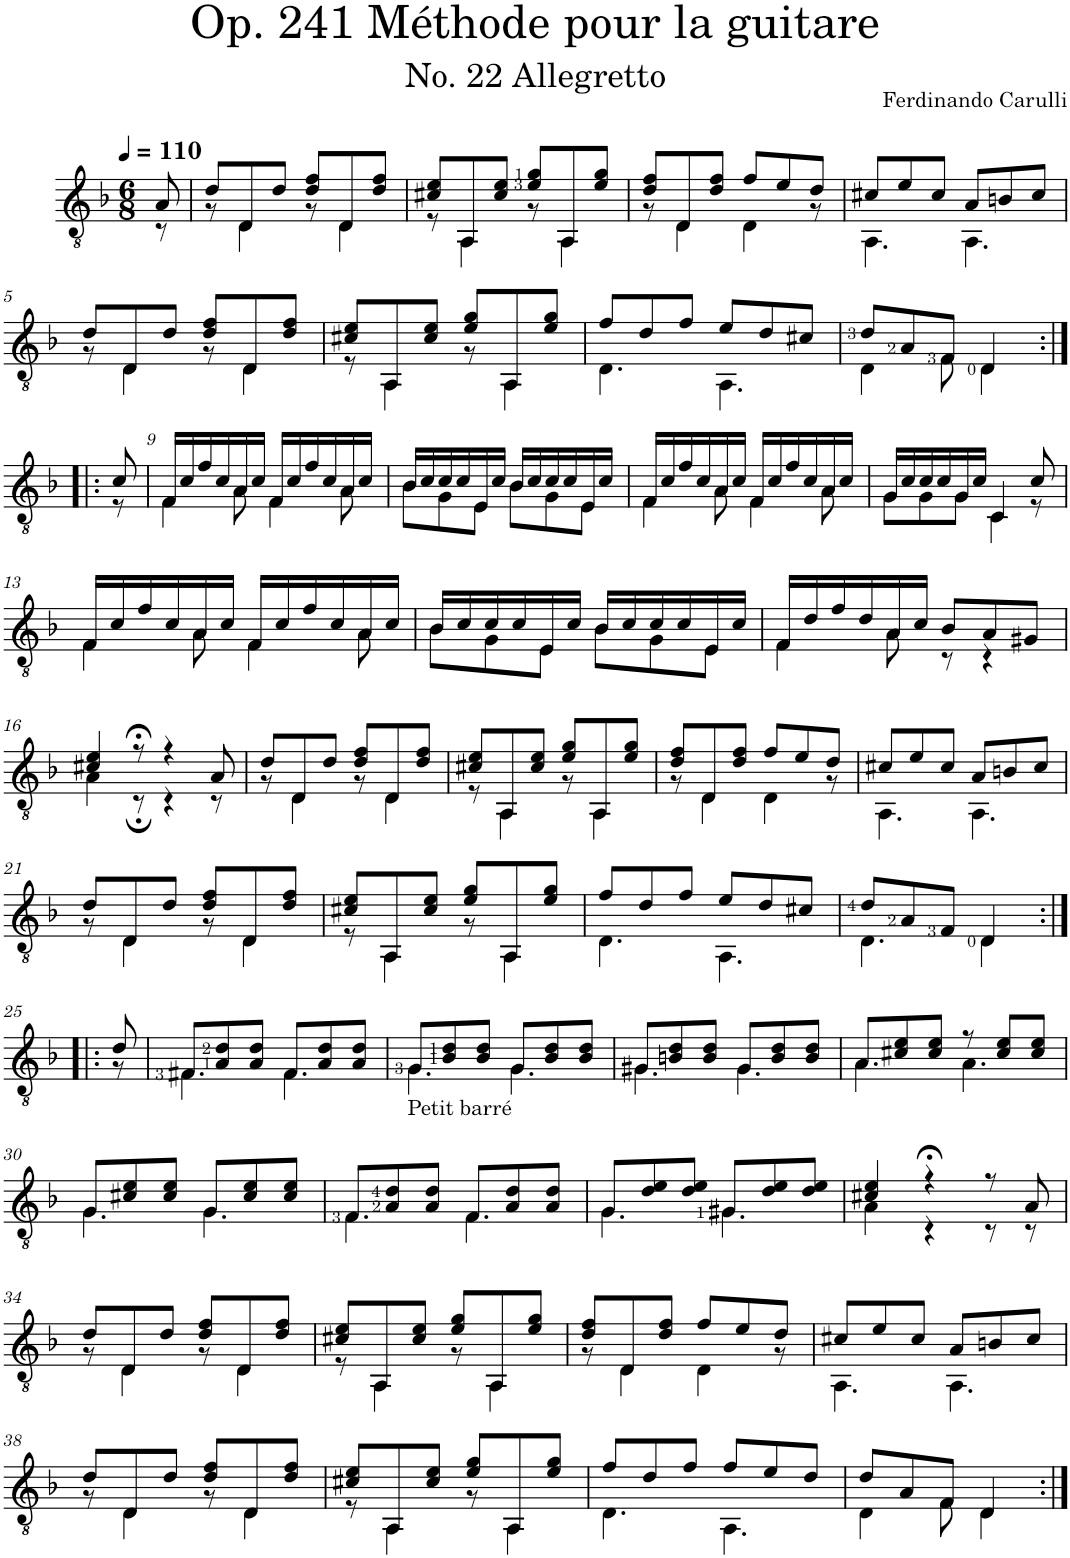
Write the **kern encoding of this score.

**kern
*part1
*staff1
*I"Classical Guitar
*clefGv2
*k[b-]
*d:
*M6/8
*MM110
=
*^
8A/	8r
=1	=1
8d/L	8r
8D/	4D\
8d/J	.
8d/ 8f/L	8r
8D/	4D\
8d/ 8f/J	.
=2	=2
8c#X/ 8e/L	8r
8AA/	4AA\
8c#/ 8e/J	.
8e/ 8g/L	8r
8AA/	4AA\
8e/ 8g/J	.
=3	=3
8d/ 8f/L	8r
8D/	4D\
8d/ 8f/J	.
8f/L	4D\
8e/	.
8d/J	8r
=4	=4
8c#X/L	4.AA\
8e/	.
8c#/J	.
8A/L	4.AA\
8Bn/	.
8c#/J	.
!!LO:LB:g=z	!!
=5	=5
8d/L	8r
8D/	4D\
8d/J	.
8d/ 8f/L	8r
8D/	4D\
8d/ 8f/J	.
=6	=6
8c#X/ 8e/L	8r
8AA/	4AA\
8c#/ 8e/J	.
8e/ 8g/L	8r
8AA/	4AA\
8e/ 8g/J	.
=7	=7
8f/L	4.D\
8d/	.
8f/J	.
8e/L	4.AA\
8d/	.
8c#X/J	.
=8	=8
8d/L	4D\
8A/	.
8F/J	8F\
4D/	4D\
!!LO:LB:g=z	!!
=8X1:|!|:	=8X1:|!|:
8c/	8r
=9	=9
16F/LL	4F\
16c/	.
16f/	.
16c/	.
16A/	8A\
16c/JJ	.
16F/LL	4F\
16c/	.
16f/	.
16c/	.
16A/	8A\
16c/JJ	.
=10	=10
16B-/LL	8B-\L
16c/	.
16c/	8G\
16c/	.
16E/	8E\J
16c/JJ	.
16B-/LL	8B-\L
16c/	.
16c/	8G\
16c/	.
16E/	8E\J
16c/JJ	.
=11	=11
16F/LL	4F\
16c/	.
16f/	.
16c/	.
16A/	8A\
16c/JJ	.
16F/LL	4F\
16c/	.
16f/	.
16c/	.
16A/	8A\
16c/JJ	.
=12	=12
16G/LL	8G\L
16c/	.
16c/	8G\
16c/	.
16G/	8G\J
16c/JJ	.
4C/	4C\
8c/	8r
!!LO:LB:g=z	!!
=13	=13
16F/LL	4F\
16c/	.
16f/	.
16c/	.
16A/	8A\
16c/JJ	.
16F/LL	4F\
16c/	.
16f/	.
16c/	.
16A/	8A\
16c/JJ	.
=14	=14
16B-/LL	8B-\L
16c/	.
16c/	8G\
16c/	.
16E/	8E\J
16c/JJ	.
16B-/LL	8B-\L
16c/	.
16c/	8G\
16c/	.
16E/	8E\J
16c/JJ	.
=15	=15
16F/LL	4F\
16d/	.
16f/	.
16d/	.
16A/	8A\
16c/JJ	.
8B-/L	8r
8A/	4r
8G#X/J	.
!!LO:LB:g=z	!!
=16	=16
4c#X/ 4e/	4A\
8r;<	8r;
4r	4r
8A/	8r
=17	=17
8d/L	8r
8D/	4D\
8d/J	.
8d/ 8f/L	8r
8D/	4D\
8d/ 8f/J	.
=18	=18
8c#X/ 8e/L	8r
8AA/	4AA\
8c#/ 8e/J	.
8e/ 8g/L	8r
8AA/	4AA\
8e/ 8g/J	.
=19	=19
8d/ 8f/L	8r
8D/	4D\
8d/ 8f/J	.
8f/L	4D\
8e/	.
8d/J	8r
=20	=20
8c#X/L	4.AA\
8e/	.
8c#/J	.
8A/L	4.AA\
8Bn/	.
8c#/J	.
!!LO:LB:g=z	!!
=21	=21
8d/L	8r
8D/	4D\
8d/J	.
8d/ 8f/L	8r
8D/	4D\
8d/ 8f/J	.
=22	=22
8c#X/ 8e/L	8r
8AA/	4AA\
8c#/ 8e/J	.
8e/ 8g/L	8r
8AA/	4AA\
8e/ 8g/J	.
=23	=23
8f/L	4.D\
8d/	.
8f/J	.
8e/L	4.AA\
8d/	.
8c#X/J	.
=24	=24
8d/L	4.D\
8A/	.
8F/J	.
4D/	4D\
!!LO:LB:g=z	!!
=25:|!|:	=25:|!|:
8d/	8r
=26	=26
8F#X/L	4.F#\
8A/ 8d/	.
8A/ 8d/J	.
8F#/L	4.F#\
8A/ 8d/	.
8A/ 8d/J	.
=27	=27
!LO:TX:b:t=Petit barré	!
8G/L	4.G\
8B-/ 8d/	.
8B-/ 8d/J	.
8G/L	4.G\
8B-/ 8d/	.
8B-/ 8d/J	.
=28	=28
8G#X/L	4.G#\
8Bn/ 8d/	.
8B/ 8d/J	.
8G#/L	4.G#\
8B/ 8d/	.
8B/ 8d/J	.
=29	=29
8A/L	4.A\
8c#X/ 8e/	.
8c#/ 8e/J	.
8r	4.A\
8c#/ 8e/L	.
8c#/ 8e/J	.
!!LO:LB:g=z	!!
=30	=30
8G/L	4.G\
8c#X/ 8e/	.
8c#/ 8e/J	.
8G/L	4.G\
8c#/ 8e/	.
8c#/ 8e/J	.
=31	=31
8F/L	4.F\
8A/ 8d/	.
8A/ 8d/J	.
8F/L	4.F\
8A/ 8d/	.
8A/ 8d/J	.
=32	=32
8G/L	4.G\
8d/ 8e/	.
8d/ 8e/J	.
8G#X</L	4.G#\
8d/ 8e/	.
8d/ 8e/J	.
=33	=33
4c#X/ 4e/	4A\
4r;<	4r
8r	8r
8A/	8r
!!LO:LB:g=z	!!
=34	=34
8d/L	8r
8D/	4D\
8d/J	.
8d/ 8f/L	8r
8D/	4D\
8d/ 8f/J	.
=35	=35
8c#X/ 8e/L	8r
8AA/	4AA\
8c#/ 8e/J	.
8e/ 8g/L	8r
8AA/	4AA\
8e/ 8g/J	.
=36	=36
8d/ 8f/L	8r
8D/	4D\
8d/ 8f/J	.
8f/L	4D\
8e/	.
8d/J	8r
=37	=37
8c#X/L	4.AA\
8e/	.
8c#/J	.
8A/L	4.AA\
8Bn/	.
8c#/J	.
!!LO:LB:g=z	!!
=38	=38
8d/L	8r
8D/	4D\
8d/J	.
8d/ 8f/L	8r
8D/	4D\
8d/ 8f/J	.
=39	=39
8c#X/ 8e/L	8r
8AA/	4AA\
8c#/ 8e/J	.
8e/ 8g/L	8r
8AA/	4AA\
8e/ 8g/J	.
=40	=40
8f/L	4.D\
8d/	.
8f/J	.
8f/L	4.AA\
8e/	.
8d/J	.
=41	=41
8d/L	4D\
8A/	.
8F/J	8F\
4D/	4D\
*v	*v
=:|!
*-
